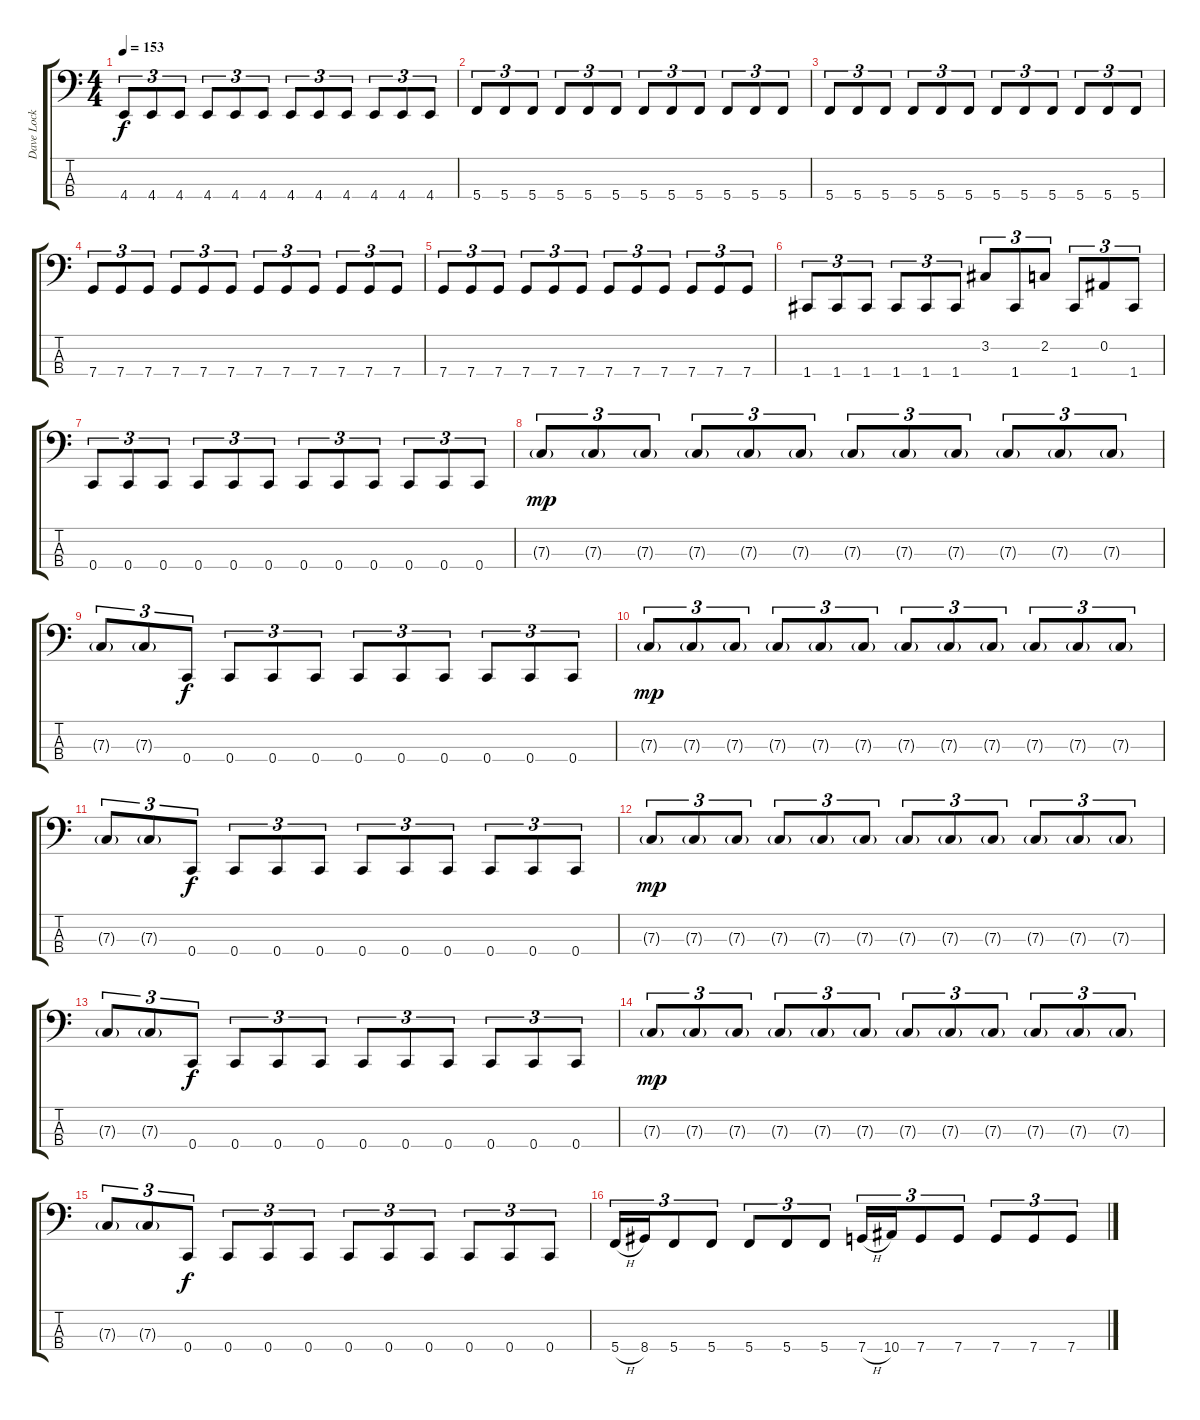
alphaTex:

\track ("Dave Lock (Bass)" "Dave Lock ") {instrument electricbassfinger}
\staff {score tabs}
\tuning (Eb2 Bb1 F1 C1) {hide}
\ts (4 4)
\tempo 153
\clef f4
\ks c
4.4.8{tu (3 2) dy f} 4.4.8{tu (3 2)} 4.4.8{tu (3 2)} 4.4.8{tu (3 2)} 4.4.8{tu (3 2)} 4.4.8{tu (3 2)} 4.4.8{tu (3 2)} 4.4.8{tu (3 2)} 4.4.8{tu (3 2)} 4.4.8{tu (3 2)} 4.4.8{tu (3 2)} 4.4.8{tu (3 2)} |
5.4.8{tu (3 2)} 5.4.8{tu (3 2)} 5.4.8{tu (3 2)} 5.4.8{tu (3 2)} 5.4.8{tu (3 2)} 5.4.8{tu (3 2)} 5.4.8{tu (3 2)} 5.4.8{tu (3 2)} 5.4.8{tu (3 2)} 5.4.8{tu (3 2)} 5.4.8{tu (3 2)} 5.4.8{tu (3 2)} |
5.4.8{tu (3 2)} 5.4.8{tu (3 2)} 5.4.8{tu (3 2)} 5.4.8{tu (3 2)} 5.4.8{tu (3 2)} 5.4.8{tu (3 2)} 5.4.8{tu (3 2)} 5.4.8{tu (3 2)} 5.4.8{tu (3 2)} 5.4.8{tu (3 2)} 5.4.8{tu (3 2)} 5.4.8{tu (3 2)} |
7.4.8{tu (3 2)} 7.4.8{tu (3 2)} 7.4.8{tu (3 2)} 7.4.8{tu (3 2)} 7.4.8{tu (3 2)} 7.4.8{tu (3 2)} 7.4.8{tu (3 2)} 7.4.8{tu (3 2)} 7.4.8{tu (3 2)} 7.4.8{tu (3 2)} 7.4.8{tu (3 2)} 7.4.8{tu (3 2)} |
7.4.8{tu (3 2)} 7.4.8{tu (3 2)} 7.4.8{tu (3 2)} 7.4.8{tu (3 2)} 7.4.8{tu (3 2)} 7.4.8{tu (3 2)} 7.4.8{tu (3 2)} 7.4.8{tu (3 2)} 7.4.8{tu (3 2)} 7.4.8{tu (3 2)} 7.4.8{tu (3 2)} 7.4.8{tu (3 2)} |
1.4.8{tu (3 2)} 1.4.8{tu (3 2)} 1.4.8{tu (3 2)} 1.4.8{tu (3 2)} 1.4.8{tu (3 2)} 1.4.8{tu (3 2)} 3.2.8{tu (3 2)} 1.4.8{tu (3 2)} 2.2.8{tu (3 2)} 1.4.8{tu (3 2)} 0.2.8{tu (3 2)} 1.4.8{tu (3 2)} |
0.4.8{tu (3 2)} 0.4.8{tu (3 2)} 0.4.8{tu (3 2)} 0.4.8{tu (3 2)} 0.4.8{tu (3 2)} 0.4.8{tu (3 2)} 0.4.8{tu (3 2)} 0.4.8{tu (3 2)} 0.4.8{tu (3 2)} 0.4.8{tu (3 2)} 0.4.8{tu (3 2)} 0.4.8{tu (3 2)} |
7.3{g}.8{tu (3 2) dy mp} 7.3{g}.8{tu (3 2)} 7.3{g}.8{tu (3 2)} 7.3{g}.8{tu (3 2)} 7.3{g}.8{tu (3 2)} 7.3{g}.8{tu (3 2)} 7.3{g}.8{tu (3 2)} 7.3{g}.8{tu (3 2)} 7.3{g}.8{tu (3 2)} 7.3{g}.8{tu (3 2)} 7.3{g}.8{tu (3 2)} 7.3{g}.8{tu (3 2)} |
7.3{g}.8{tu (3 2)} 7.3{g}.8{tu (3 2)} 0.4.8{tu (3 2) dy f} 0.4.8{tu (3 2)} 0.4.8{tu (3 2)} 0.4.8{tu (3 2)} 0.4.8{tu (3 2)} 0.4.8{tu (3 2)} 0.4.8{tu (3 2)} 0.4.8{tu (3 2)} 0.4.8{tu (3 2)} 0.4.8{tu (3 2)} |
7.3{g}.8{tu (3 2) dy mp} 7.3{g}.8{tu (3 2)} 7.3{g}.8{tu (3 2)} 7.3{g}.8{tu (3 2)} 7.3{g}.8{tu (3 2)} 7.3{g}.8{tu (3 2)} 7.3{g}.8{tu (3 2)} 7.3{g}.8{tu (3 2)} 7.3{g}.8{tu (3 2)} 7.3{g}.8{tu (3 2)} 7.3{g}.8{tu (3 2)} 7.3{g}.8{tu (3 2)} |
7.3{g}.8{tu (3 2)} 7.3{g}.8{tu (3 2)} 0.4.8{tu (3 2) dy f} 0.4.8{tu (3 2)} 0.4.8{tu (3 2)} 0.4.8{tu (3 2)} 0.4.8{tu (3 2)} 0.4.8{tu (3 2)} 0.4.8{tu (3 2)} 0.4.8{tu (3 2)} 0.4.8{tu (3 2)} 0.4.8{tu (3 2)} |
7.3{g}.8{tu (3 2) dy mp} 7.3{g}.8{tu (3 2)} 7.3{g}.8{tu (3 2)} 7.3{g}.8{tu (3 2)} 7.3{g}.8{tu (3 2)} 7.3{g}.8{tu (3 2)} 7.3{g}.8{tu (3 2)} 7.3{g}.8{tu (3 2)} 7.3{g}.8{tu (3 2)} 7.3{g}.8{tu (3 2)} 7.3{g}.8{tu (3 2)} 7.3{g}.8{tu (3 2)} |
7.3{g}.8{tu (3 2)} 7.3{g}.8{tu (3 2)} 0.4.8{tu (3 2) dy f} 0.4.8{tu (3 2)} 0.4.8{tu (3 2)} 0.4.8{tu (3 2)} 0.4.8{tu (3 2)} 0.4.8{tu (3 2)} 0.4.8{tu (3 2)} 0.4.8{tu (3 2)} 0.4.8{tu (3 2)} 0.4.8{tu (3 2)} |
7.3{g}.8{tu (3 2) dy mp} 7.3{g}.8{tu (3 2)} 7.3{g}.8{tu (3 2)} 7.3{g}.8{tu (3 2)} 7.3{g}.8{tu (3 2)} 7.3{g}.8{tu (3 2)} 7.3{g}.8{tu (3 2)} 7.3{g}.8{tu (3 2)} 7.3{g}.8{tu (3 2)} 7.3{g}.8{tu (3 2)} 7.3{g}.8{tu (3 2)} 7.3{g}.8{tu (3 2)} |
7.3{g}.8{tu (3 2)} 7.3{g}.8{tu (3 2)} 0.4.8{tu (3 2) dy f} 0.4.8{tu (3 2)} 0.4.8{tu (3 2)} 0.4.8{tu (3 2)} 0.4.8{tu (3 2)} 0.4.8{tu (3 2)} 0.4.8{tu (3 2)} 0.4.8{tu (3 2)} 0.4.8{tu (3 2)} 0.4.8{tu (3 2)} |
5.4{h}.16{tu (3 2)} 8.4.16{tu (3 2)} 5.4.8{tu (3 2)} 5.4.8{tu (3 2)} 5.4.8{tu (3 2)} 5.4.8{tu (3 2)} 5.4.8{tu (3 2)} 7.4{h}.16{tu (3 2)} 10.4.16{tu (3 2)} 7.4.8{tu (3 2)} 7.4.8{tu (3 2)} 7.4.8{tu (3 2)} 7.4.8{tu (3 2)} 7.4.8{tu (3 2)}
